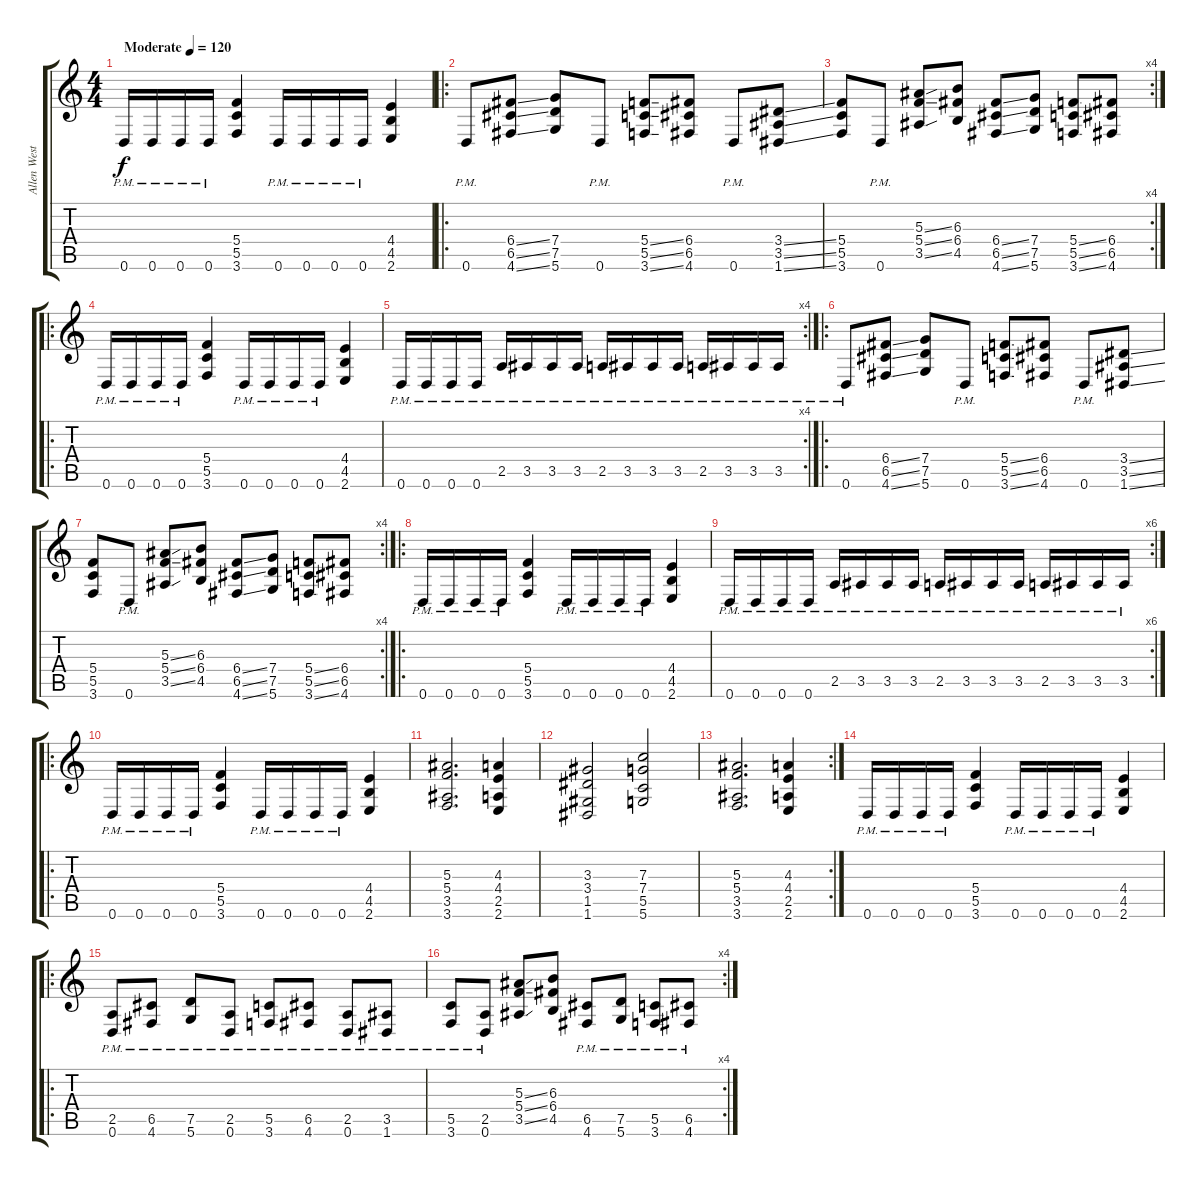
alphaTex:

\track ("Allen West" "Allen West") {instrument distortionguitar}
\staff {score tabs}
\tuning (D4 A3 F3 C3 G2 D2) {hide}
\ts (4 4)
\tempo (120 "Moderate")
\clef g2
\ks c
0.6{pm}.16{dy f instrument distortionguitar} 0.6{pm}.16 0.6{pm}.16 0.6{pm}.16 (5.4 5.5 3.6).4 0.6{pm}.16 0.6{pm}.16 0.6{pm}.16 0.6{pm}.16 (4.4 4.5 2.6).4 |
\ro
0.6{pm}.8 (6.4{ss} 6.5{ss} 4.6{ss}).8 (7.4 7.5 5.6).8 0.6{pm}.8 (5.4{ss} 5.5{ss} 3.6{ss}).8 (6.4 6.5 4.6).8 0.6{pm}.8 (3.4{ss} 3.5{ss} 1.6{ss}).8 |
\rc 4
(5.4 5.5 3.6).8 0.6{pm}.8 (5.3{ss} 5.4{ss} 3.5{ss}).8 (6.3 6.4 4.5).8 (6.4{ss} 6.5{ss} 4.6{ss}).8 (7.4 7.5 5.6).8 (5.4{ss} 5.5{ss} 3.6{ss}).8 (6.4 6.5 4.6).8 |
\ro
0.6{pm}.16 0.6{pm}.16 0.6{pm}.16 0.6{pm}.16 (5.4 5.5 3.6).4 0.6{pm}.16 0.6{pm}.16 0.6{pm}.16 0.6{pm}.16 (4.4 4.5 2.6).4 |
\rc 4
0.6{pm}.16 0.6{pm}.16 0.6{pm}.16 0.6{pm}.16 2.5{pm}.16 3.5{pm}.16 3.5{pm}.16 3.5{pm}.16 2.5{pm}.16 3.5{pm}.16 3.5{pm}.16 3.5{pm}.16 2.5{pm}.16 3.5{pm}.16 3.5{pm}.16 3.5{pm}.16 |
\ro
0.6{pm}.8 (6.4{ss} 6.5{ss} 4.6{ss}).8 (7.4 7.5 5.6).8 0.6{pm}.8 (5.4{ss} 5.5{ss} 3.6{ss}).8 (6.4 6.5 4.6).8 0.6{pm}.8 (3.4{ss} 3.5{ss} 1.6{ss}).8 |
\rc 4
(5.4 5.5 3.6).8 0.6{pm}.8 (5.3{ss} 5.4{ss} 3.5{ss}).8 (6.3 6.4 4.5).8 (6.4{ss} 6.5{ss} 4.6{ss}).8 (7.4 7.5 5.6).8 (5.4{ss} 5.5{ss} 3.6{ss}).8 (6.4 6.5 4.6).8 |
\ro
0.6{pm}.16 0.6{pm}.16 0.6{pm}.16 0.6{pm}.16 (5.4 5.5 3.6).4 0.6{pm}.16 0.6{pm}.16 0.6{pm}.16 0.6{pm}.16 (4.4 4.5 2.6).4 |
\rc 6
0.6{pm}.16 0.6{pm}.16 0.6{pm}.16 0.6{pm}.16 2.5{pm}.16 3.5{pm}.16 3.5{pm}.16 3.5{pm}.16 2.5{pm}.16 3.5{pm}.16 3.5{pm}.16 3.5{pm}.16 2.5{pm}.16 3.5{pm}.16 3.5{pm}.16 3.5{pm}.16 |
\ro
0.6{pm}.16 0.6{pm}.16 0.6{pm}.16 0.6{pm}.16 (5.4 5.5 3.6).4 0.6{pm}.16 0.6{pm}.16 0.6{pm}.16 0.6{pm}.16 (4.4 4.5 2.6).4 |
(5.3 5.4 3.5 3.6).2{d} (4.3 4.4 2.5 2.6).4 |
(3.3 3.4 1.5 1.6).2 (7.3 7.4 5.5 5.6).2 |
\rc 2
(5.3 5.4 3.5 3.6).2{d} (4.3 4.4 2.5 2.6).4 |
0.6{pm}.16 0.6{pm}.16 0.6{pm}.16 0.6{pm}.16 (5.4 5.5 3.6).4 0.6{pm}.16 0.6{pm}.16 0.6{pm}.16 0.6{pm}.16 (4.4 4.5 2.6).4 |
\ro
(2.5{pm} 0.6{pm}).8 (6.5{pm} 4.6{pm}).8 (7.5{pm} 5.6{pm}).8 (2.5{pm} 0.6{pm}).8 (5.5{pm} 3.6{pm}).8 (6.5{pm} 4.6{pm}).8 (2.5{pm} 0.6{pm}).8 (3.5{pm} 1.6{pm}).8 |
\rc 4
(5.5{pm} 3.6{pm}).8 (2.5{pm} 0.6{pm}).8 (5.3{ss} 5.4{ss} 3.5{ss}).8 (6.3 6.4 4.5).8 (6.5{pm} 4.6{pm}).8 (7.5{pm} 5.6{pm}).8 (5.5{pm} 3.6{pm}).8 (6.5{pm} 4.6{pm}).8
